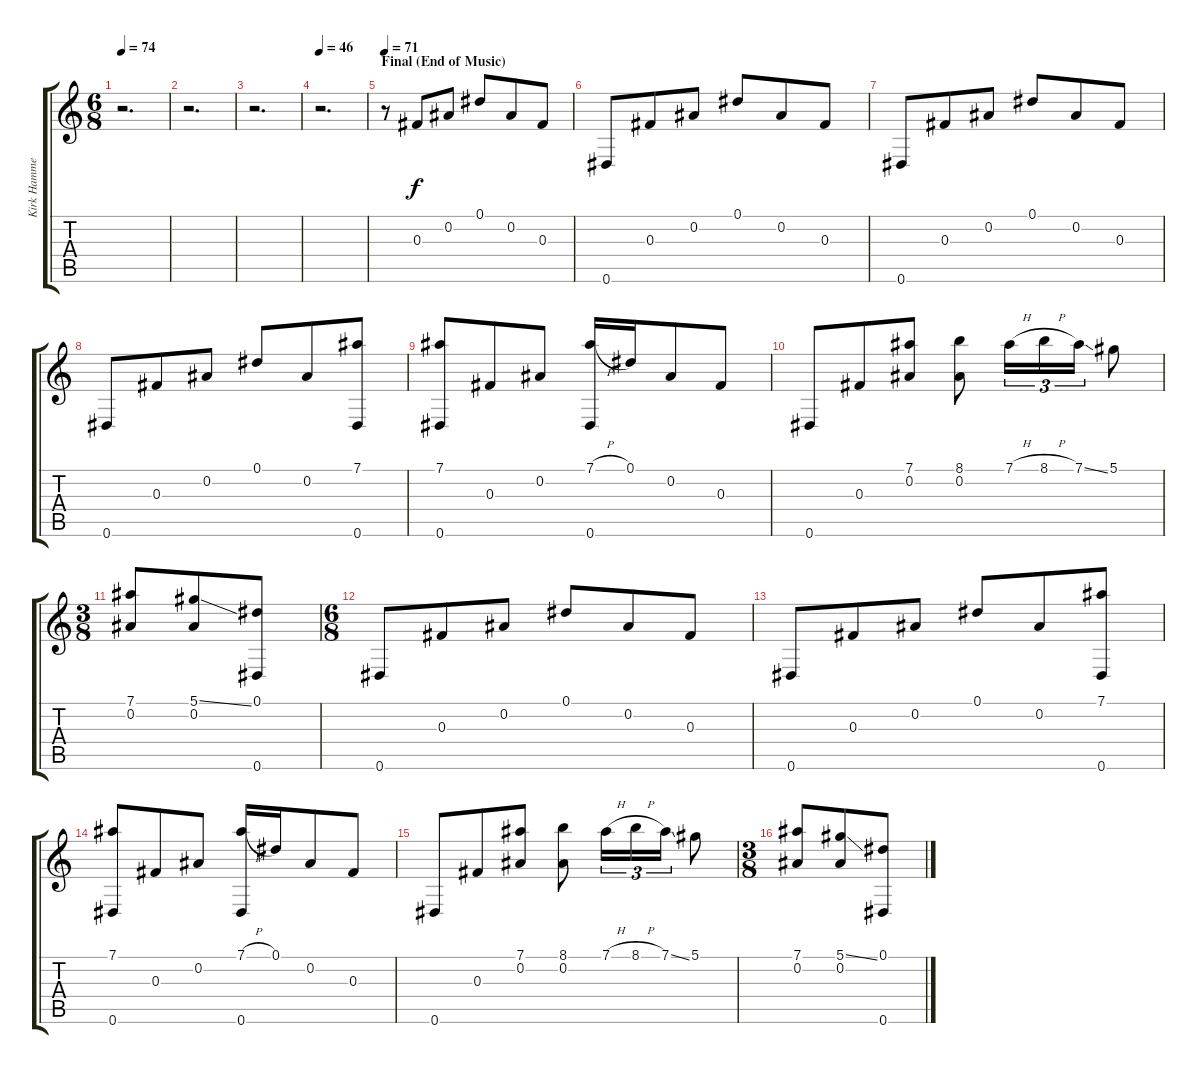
\track ("Kirk Hammett (Clean Guitar)" "Kirk Hamme") {instrument electricguitarclean}
\staff {score tabs}
\tuning (Eb4 Bb3 Gb3 Db3 Ab2 Eb2) {hide}
\ts (6 8)
\tempo 74
\clef g2
\ks c
r.2{d dy f} |
r.2{d} |
r.2{d} |
\tempo 46
r.2{d} |
\section ("" "Final (End of Music)")
\tempo 71
r.8 0.3.8 0.2.8 0.1.8 0.2.8 0.3.8 |
0.6.8 0.3.8 0.2.8 0.1.8 0.2.8 0.3.8 |
0.6.8 0.3.8 0.2.8 0.1.8 0.2.8 0.3.8 |
0.6.8 0.3.8 0.2.8 0.1.8 0.2.8 (7.1 0.6).8 |
(7.1 0.6).8 0.3.8 0.2.8 (7.1{h} 0.6).16 0.1.16 0.2.8 0.3.8 |
0.6.8 0.3.8 (7.1 0.2).8 (8.1 0.2).8 7.1{h}.16{tu (3 2)} 8.1{h}.16{tu (3 2)} 7.1{ss}.16{tu (3 2)} 5.1.8 |
\ts (3 8)
(7.1 0.2).8 (5.1{ss} 0.2).8 (0.1 0.6).8 |
\ts (6 8)
0.6.8 0.3.8 0.2.8 0.1.8 0.2.8 0.3.8 |
0.6.8 0.3.8 0.2.8 0.1.8 0.2.8 (7.1 0.6).8 |
(7.1 0.6).8 0.3.8 0.2.8 (7.1{h} 0.6).16 0.1.16 0.2.8 0.3.8 |
0.6.8 0.3.8 (7.1 0.2).8 (8.1 0.2).8 7.1{h}.16{tu (3 2)} 8.1{h}.16{tu (3 2)} 7.1{ss}.16{tu (3 2)} 5.1.8 |
\ts (3 8)
(7.1 0.2).8 (5.1{ss} 0.2).8 (0.1 0.6).8
